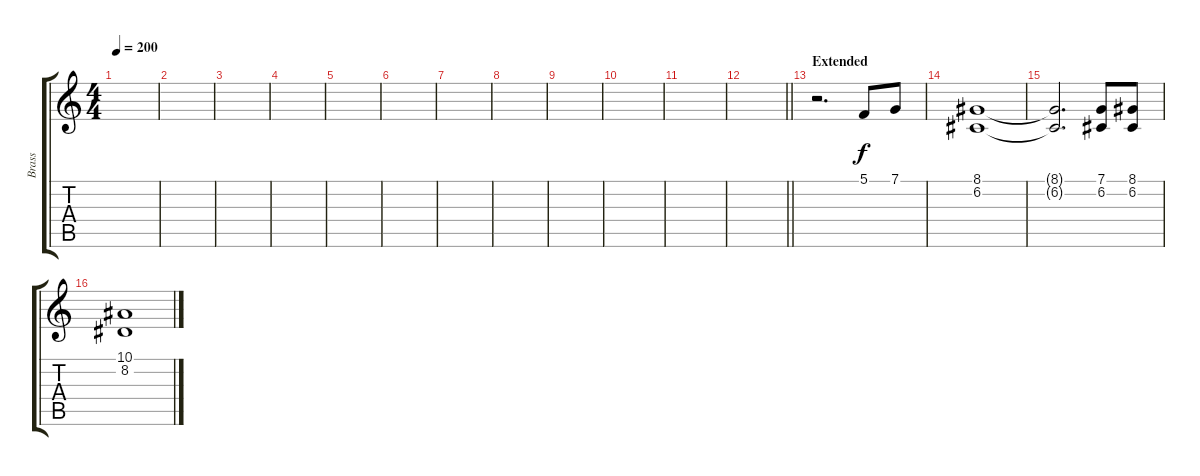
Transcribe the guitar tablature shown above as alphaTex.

\track ("Brass" "Brass") {instrument brasssection}
\staff {score tabs}
\tuning (C4 G3 Eb3 Bb2 F2 C2) {hide}
\ts (4 4)
\tempo 200
\clef g2
\ks c
|
|
|
|
|
|
|
|
|
|
|
\barLineRight lightlight
|
\section ("" "Extended")
r.2{d} 5.1.8 7.1.8 |
(8.1 6.2).1 |
(8.1{t} 6.2{t}).2{d} (7.1 6.2).8 (8.1 6.2).8 |
(10.1 8.2).1
